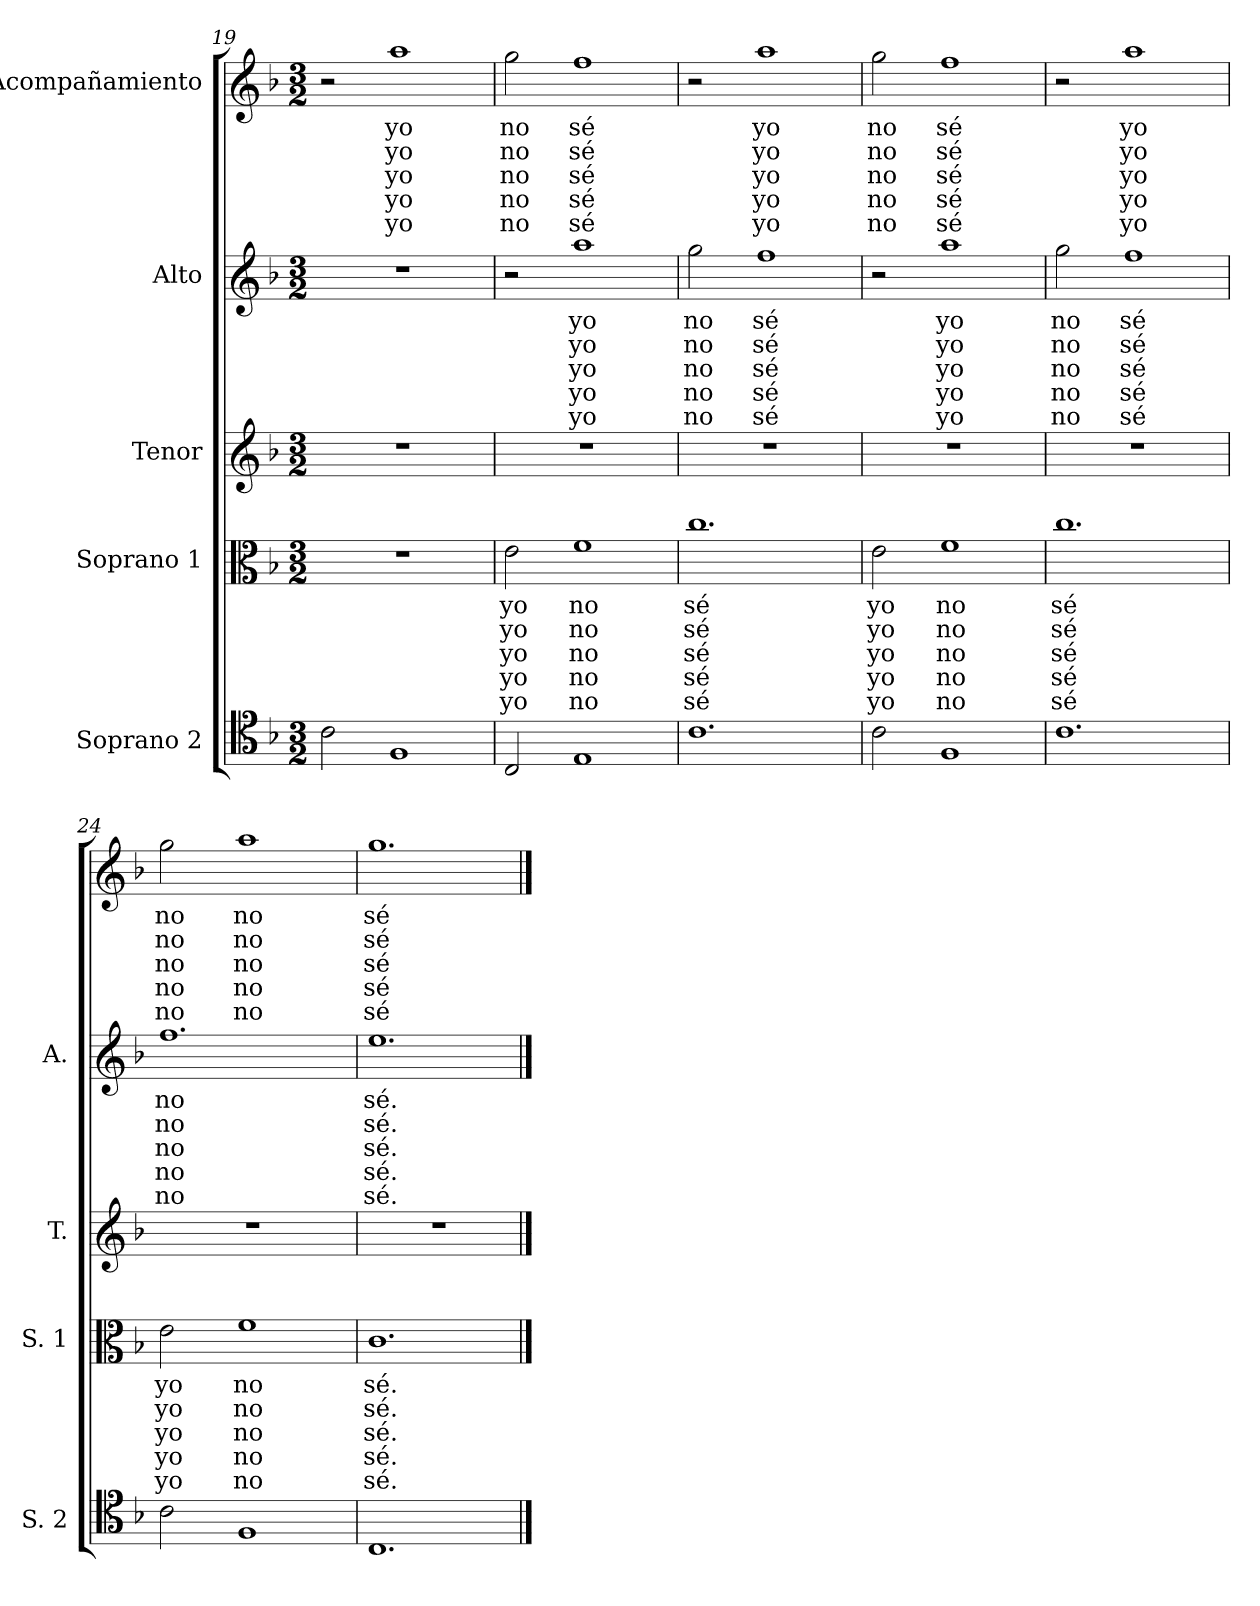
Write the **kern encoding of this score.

**kern	**kern	**text	**text	**text	**text	**text	**kern	**kern	**text	**text	**text	**text	**text	**kern	**text	**text	**text	**text	**text
*part5	*part4	*part4	*part4	*part4	*part4	*part4	*part3	*part2	*part2	*part2	*part2	*part2	*part2	*part1	*part1	*part1	*part1	*part1	*part1
*staff5	*staff4	*staff4	*staff4	*staff4	*staff4	*staff4	*staff3	*staff2	*staff2	*staff2	*staff2	*staff2	*staff2	*staff1	*staff1	*staff1	*staff1	*staff1	*staff1
*I"Soprano 2	*I"Soprano 1	*	*	*	*	*	*I"Tenor	*I"Alto	*	*	*	*	*	*I"Acompañamiento	*	*	*	*	*
*I'S. 2	*I'S. 1	*	*	*	*	*	*I'T.	*I'A.	*	*	*	*	*	*	*	*	*	*	*
!!LO:PB:g=z
*clefC4	*clefC3	*	*	*	*	*	*clefG2	*clefG2	*	*	*	*	*	*clefG2	*	*	*	*	*
*k[b-]	*k[b-]	*	*	*	*	*	*k[b-]	*k[b-]	*	*	*	*	*	*k[b-]	*	*	*	*	*
*M3/2	*M3/2	*	*	*	*	*	*M3/2	*M3/2	*	*	*	*	*	*M3/2	*	*	*	*	*
=19	=19	=19	=19	=19	=19	=19	=19	=19	=19	=19	=19	=19	=19	=19	=19	=19	=19	=19	=19
2c	1.r	.	.	.	.	.	1.r	1.r	.	.	.	.	.	2r	.	.	.	.	.
1F	.	.	.	.	.	.	.	.	.	.	.	.	.	1aa	yo	yo	yo	yo	yo
=20	=20	=20	=20	=20	=20	=20	=20	=20	=20	=20	=20	=20	=20	=20	=20	=20	=20	=20	=20
2C	2e	yo	yo	yo	yo	yo	1.r	2r	.	.	.	.	.	2gg	no	no	no	no	no
1E	1f	no	no	no	no	no	.	1aa	yo	yo	yo	yo	yo	1ff	sé	sé	sé	sé	sé
=21	=21	=21	=21	=21	=21	=21	=21	=21	=21	=21	=21	=21	=21	=21	=21	=21	=21	=21	=21
1.c	1.cc	sé	sé	sé	sé	sé	1.r	2gg	no	no	no	no	no	2r	.	.	.	.	.
.	.	.	.	.	.	.	.	1ff	sé	sé	sé	sé	sé	1aa	yo	yo	yo	yo	yo
=22	=22	=22	=22	=22	=22	=22	=22	=22	=22	=22	=22	=22	=22	=22	=22	=22	=22	=22	=22
2c	2e	yo	yo	yo	yo	yo	1.r	2r	.	.	.	.	.	2gg	no	no	no	no	no
1F	1f	no	no	no	no	no	.	1aa	yo	yo	yo	yo	yo	1ff	sé	sé	sé	sé	sé
=23	=23	=23	=23	=23	=23	=23	=23	=23	=23	=23	=23	=23	=23	=23	=23	=23	=23	=23	=23
1.c	1.cc	sé	sé	sé	sé	sé	1.r	2gg	no	no	no	no	no	2r	.	.	.	.	.
.	.	.	.	.	.	.	.	1ff	sé	sé	sé	sé	sé	1aa	yo	yo	yo	yo	yo
=24	=24	=24	=24	=24	=24	=24	=24	=24	=24	=24	=24	=24	=24	=24	=24	=24	=24	=24	=24
2c	2e	yo	yo	yo	yo	yo	1.r	1.ff	no	no	no	no	no	2gg	no	no	no	no	no
1F	1f	no	no	no	no	no	.	.	.	.	.	.	.	1aa	no	no	no	no	no
=25	=25	=25	=25	=25	=25	=25	=25	=25	=25	=25	=25	=25	=25	=25	=25	=25	=25	=25	=25
1.C	1.c	sé.	sé.	sé.	sé.	sé.	1.r	1.ee	sé.	sé.	sé.	sé.	sé.	1.gg	sé	sé	sé	sé	sé
==	==	==	==	==	==	==	==	==	==	==	==	==	==	==	==	==	==	==	==
*-	*-	*-	*-	*-	*-	*-	*-	*-	*-	*-	*-	*-	*-	*-	*-	*-	*-	*-	*-
